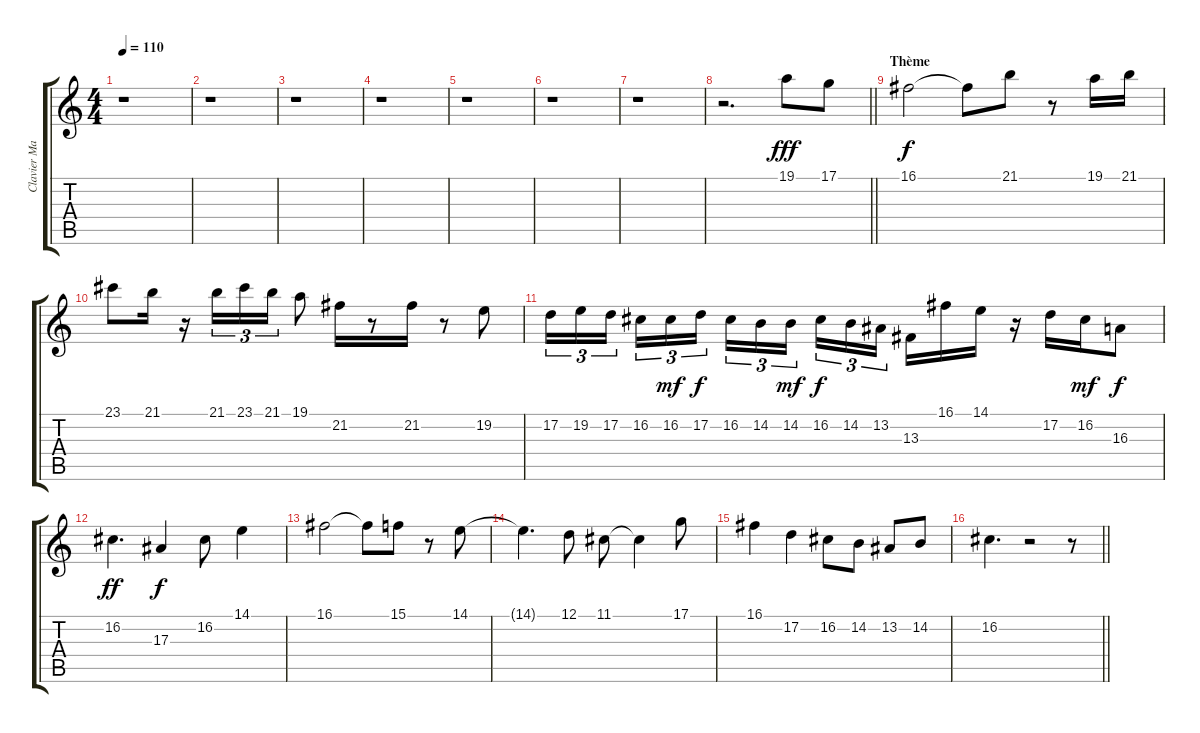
\track ("Clavier Main Gauche" "Clavier Ma") {instrument acousticgrandpiano}
\staff {score tabs}
\tuning (D4 A3 F3 C3 G2 D2) {hide}
\ts (4 4)
\tempo 110
\clef g2
\ks c
r.1{dy f} |
r.1 |
r.1 |
r.1 |
r.1 |
r.1 |
r.1 |
\barLineRight lightlight
r.2{d} 19.1.8{dy fff} 17.1.8 |
\section ("" "Thème")
16.1.2{dy f} 16.1{t}.8 21.1.8 r.8 19.1.16 21.1.16 |
23.1.8 21.1.16 r.16 21.1.16{tu (3 2)} 23.1.16{tu (3 2)} 21.1.16{tu (3 2)} 19.1.8 21.2.16 r.8 21.2.16 r.8 19.2.8 |
17.2.16{tu (3 2)} 19.2.16{tu (3 2)} 17.2.16{tu (3 2) beam splitsecondary} 16.2.16{tu (3 2)} 16.2.16{tu (3 2) dy mf} 17.2.16{tu (3 2) dy f} 16.2.16{tu (3 2)} 14.2.16{tu (3 2)} 14.2.16{tu (3 2) dy mf beam splitsecondary} 16.2.16{tu (3 2) dy f} 14.2.16{tu (3 2)} 13.2.16{tu (3 2)} 13.3.16 16.1.16 14.1.16 r.16 17.2.16 16.2.16{dy mf} 16.3.8{dy f} |
16.2.4{d dy ff} 17.3.4{dy f} 16.2.8 14.1.4 |
16.1.2 16.1{t}.8 15.1.8 r.8 14.1.8 |
14.1{t}.4{d} 12.1.8 11.1.8 11.1{t}.4 17.1.8 |
16.1.4 17.2.4 16.2.8 14.2.8 13.2.8 14.2.8 |
\barLineRight lightlight
16.2.4{d} r.2 r.8
